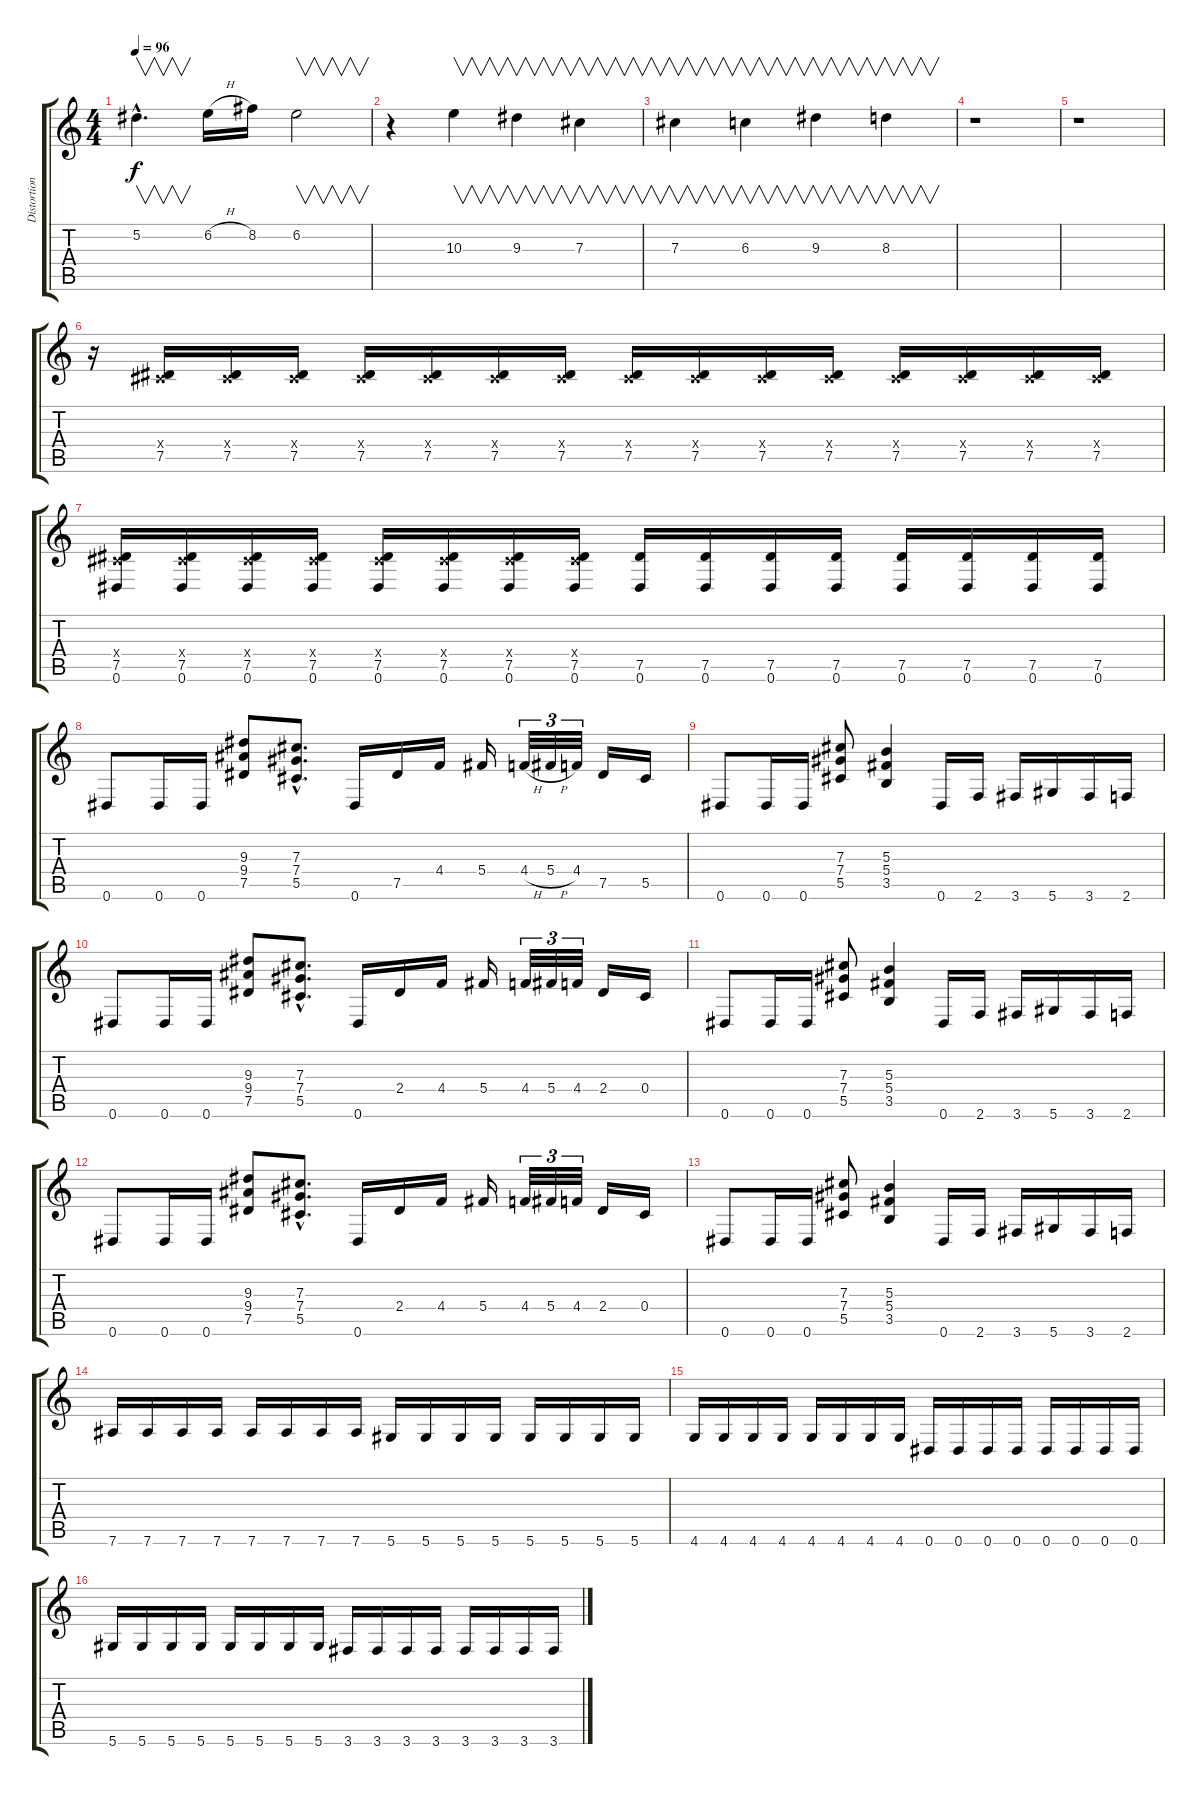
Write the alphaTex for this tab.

\track ("Distortion gtr" "Distortion") {instrument distortionguitar}
\staff {score tabs}
\tuning (Eb4 Bb3 Gb3 Db3 Ab2 Eb2) {hide}
\ts (4 4)
\tempo 96
\clef g2
\ks c
5.2{hac}.4{v d dy f} 6.2{h}.16 8.2.16 6.2.2{v} |
r.4 10.3.4{v} 9.3.4{v} 7.3.4{v} |
7.3.4{v} 6.3.4{v} 9.3.4{v} 8.3.4{v} |
r.1 |
r.1 |
r.16 (0.4{x} 7.5).16 (0.4{x} 7.5).16 (0.4{x} 7.5).16 (0.4{x} 7.5).16 (0.4{x} 7.5).16 (0.4{x} 7.5).16 (0.4{x} 7.5).16 (0.4{x} 7.5).16 (0.4{x} 7.5).16 (0.4{x} 7.5).16 (0.4{x} 7.5).16 (0.4{x} 7.5).16 (0.4{x} 7.5).16 (0.4{x} 7.5).16 (0.4{x} 7.5).16 |
(0.4{x} 7.5 0.6).16 (0.4{x} 7.5 0.6).16 (0.4{x} 7.5 0.6).16 (0.4{x} 7.5 0.6).16 (0.4{x} 7.5 0.6).16 (0.4{x} 7.5 0.6).16 (0.4{x} 7.5 0.6).16 (0.4{x} 7.5 0.6).16 (7.5 0.6).16 (7.5 0.6).16 (7.5 0.6).16 (7.5 0.6).16 (7.5 0.6).16 (7.5 0.6).16 (7.5 0.6).16 (7.5 0.6).16 |
0.6.8 0.6.16 0.6.16 (9.3 9.4 7.5).8 (7.3{hac} 7.4{hac} 5.5{hac}).8{d} 0.6.16 7.5.16 4.4.16 5.4.16 4.4{h}.32{tu (3 2)} 5.4{h}.32{tu (3 2)} 4.4.32{tu (3 2)} 7.5.16 5.5.16 |
0.6.8 0.6.16 0.6.16 (7.3 7.4 5.5).8 (5.3 5.4 3.5).4 0.6.16 2.6.16 3.6.16 5.6.16 3.6.16 2.6.16 |
0.6.8 0.6.16 0.6.16 (9.3 9.4 7.5).8 (7.3{hac} 7.4{hac} 5.5{hac}).8{d} 0.6.16 2.4.16 4.4.16 5.4.16 4.4.32{tu (3 2)} 5.4.32{tu (3 2)} 4.4.32{tu (3 2)} 2.4.16 0.4.16 |
0.6.8 0.6.16 0.6.16 (7.3 7.4 5.5).8 (5.3 5.4 3.5).4 0.6.16 2.6.16 3.6.16 5.6.16 3.6.16 2.6.16 |
0.6.8 0.6.16 0.6.16 (9.3 9.4 7.5).8 (7.3{hac} 7.4{hac} 5.5{hac}).8{d} 0.6.16 2.4.16 4.4.16 5.4.16 4.4.32{tu (3 2)} 5.4.32{tu (3 2)} 4.4.32{tu (3 2)} 2.4.16 0.4.16 |
0.6.8 0.6.16 0.6.16 (7.3 7.4 5.5).8 (5.3 5.4 3.5).4 0.6.16 2.6.16 3.6.16 5.6.16 3.6.16 2.6.16 |
7.6.16 7.6.16 7.6.16 7.6.16 7.6.16 7.6.16 7.6.16 7.6.16 5.6.16 5.6.16 5.6.16 5.6.16 5.6.16 5.6.16 5.6.16 5.6.16 |
4.6.16 4.6.16 4.6.16 4.6.16 4.6.16 4.6.16 4.6.16 4.6.16 0.6.16 0.6.16 0.6.16 0.6.16 0.6.16 0.6.16 0.6.16 0.6.16 |
5.6.16 5.6.16 5.6.16 5.6.16 5.6.16 5.6.16 5.6.16 5.6.16 3.6.16 3.6.16 3.6.16 3.6.16 3.6.16 3.6.16 3.6.16 3.6.16
